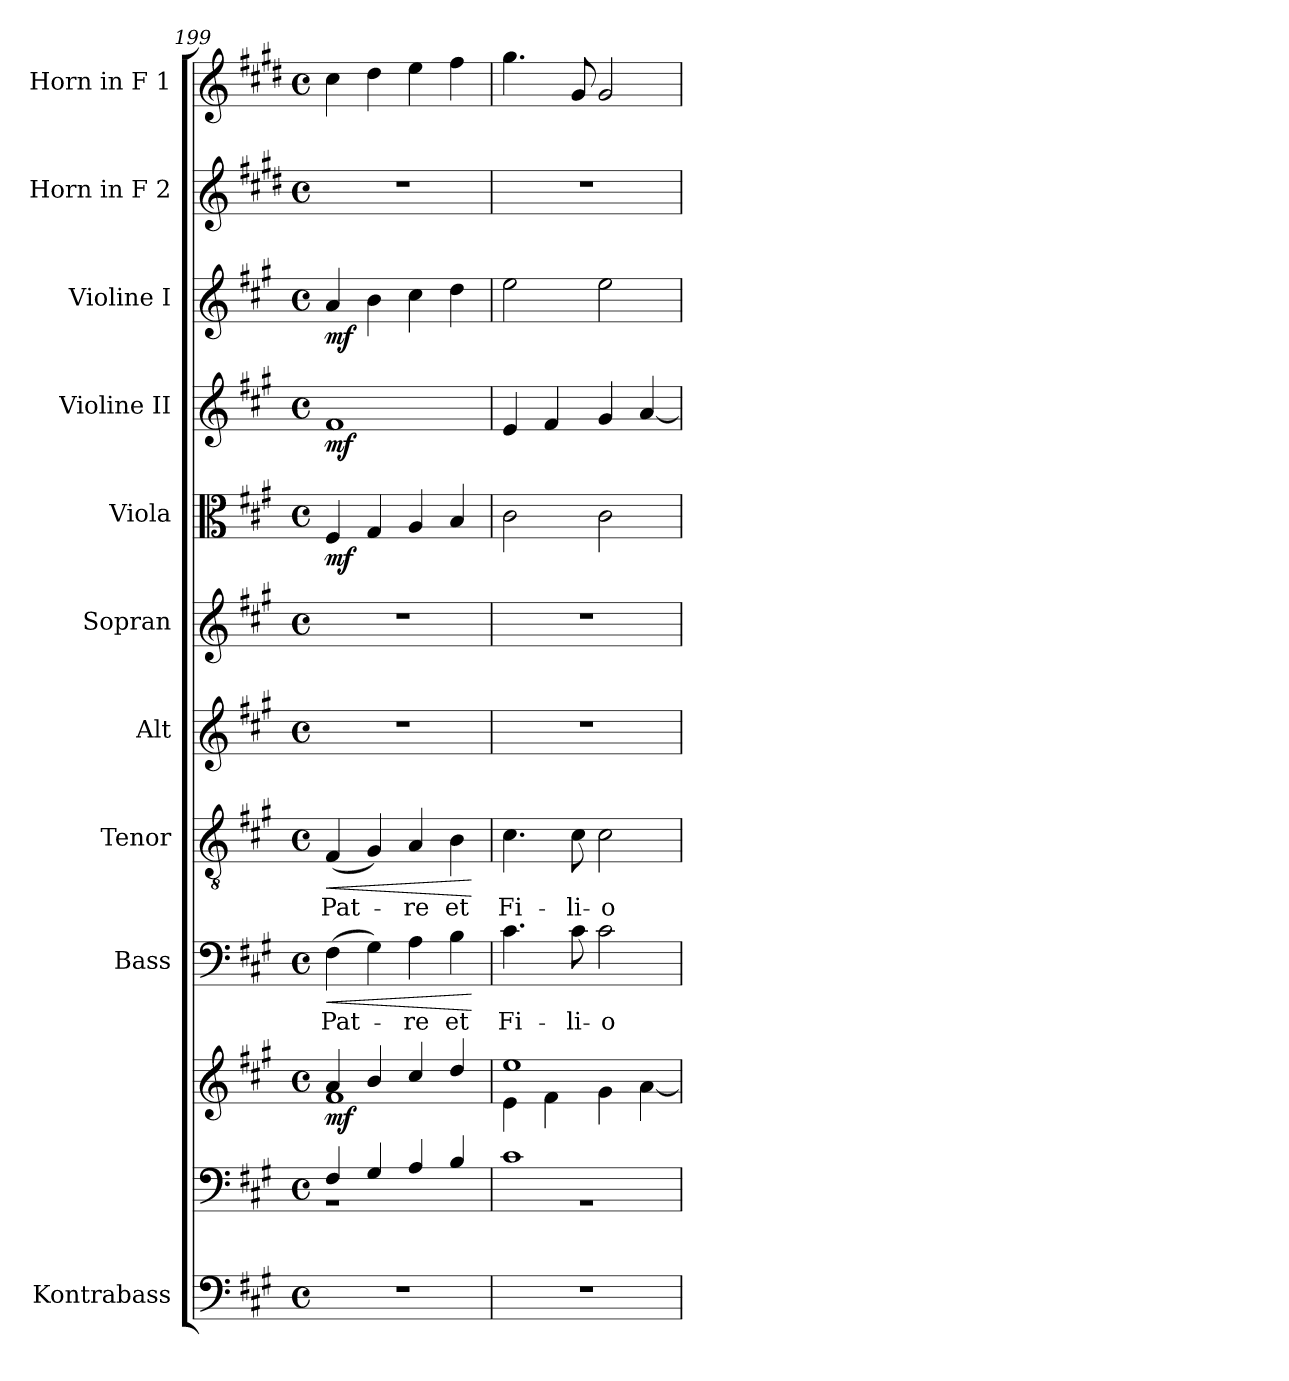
**kern	**kern	**kern	**dynam	**kern	**text	**dynam	**kern	**text	**dynam	**kern	**kern	**kern	**dynam	**kern	**dynam	**kern	**dynam	**kern	**kern
*part11	*part10	*part10	*part10	*part9	*part9	*part9	*part8	*part8	*part8	*part7	*part6	*part5	*part5	*part4	*part4	*part3	*part3	*part2	*part1
*staff12	*staff11	*staff10	*staff10/11	*staff9	*staff9	*staff9	*staff8	*staff8	*staff8	*staff7	*staff6	*staff5	*staff5	*staff4	*staff4	*staff3	*staff3	*staff2	*staff1
*I"Kontrabass	*	*	*	*I"Bass	*	*	*I"Tenor	*	*	*I"Alt	*I"Sopran	*I"Viola	*	*I"Violine II	*	*I"Violine I	*	*I"Horn in F 2	*I"Horn in F 1
*I'Kb.	*	*	*	*I'B.	*	*	*I'T.	*	*	*I'A.	*I'S.	*I'Vla.	*	*I'Vl. II	*	*I'Vl. I	*	*	*
*clefF4	*clefF4	*clefG2	*	*clefF4	*	*	*clefGv2	*	*	*clefG2	*clefG2	*clefC3	*	*clefG2	*	*clefG2	*	*clefG2	*clefG2
*ITrd7c12	*	*	*	*	*	*	*	*	*	*	*	*	*	*	*	*	*	*ITrd4c7	*ITrd4c7
*k[f#c#g#]	*k[f#c#g#]	*k[f#c#g#]	*	*k[f#c#g#]	*	*	*k[f#c#g#]	*	*	*k[f#c#g#]	*k[f#c#g#]	*k[f#c#g#]	*	*k[f#c#g#]	*	*k[f#c#g#]	*	*k[f#c#g#]	*k[f#c#g#]
*A:	*A:	*A:	*	*A:	*	*	*A:	*	*	*A:	*A:	*A:	*	*A:	*	*A:	*	*A:	*A:
*M4/4	*M4/4	*M4/4	*	*M4/4	*	*	*M4/4	*	*	*M4/4	*M4/4	*M4/4	*	*M4/4	*	*M4/4	*	*M4/4	*M4/4
*met(c)	*met(c)	*met(c)	*	*met(c)	*	*	*met(c)	*	*	*met(c)	*met(c)	*met(c)	*	*met(c)	*	*met(c)	*	*met(c)	*met(c)
=199	=199	=199	=199	=199	=199	=199	=199	=199	=199	=199	=199	=199	=199	=199	=199	=199	=199	=199	=199
*	*^	*^	*	*	*	*	*	*	*	*	*	*	*	*	*	*	*	*	*
!	!	!	!	!	!LO:DY:b	!	!LO:LY:b	!LO:HP:b	!	!LO:LY:b	!LO:HP:b	!	!	!	!LO:DY:b	!	!LO:DY:b	!	!LO:DY:b	!	!
1r	4F#/	1rBB	4a/	1f#	mf	(>4F#\	Pat-	<	(<4F#/	Pat-	<	1r	1r	4F#/	mf	1f#	mf	4a/	mf	1r	4f#\
.	4G#/	.	4b/	.	.	4G#\)	.	.	4G#/)	.	.	.	.	4G#/	.	.	.	4b\	.	.	4g#\
!	!	!	!	!	!	!	!LO:LY:b	!	!	!LO:LY:b	!	!	!	!	!	!	!	!	!	!	!
.	4A/	.	4cc#/	.	.	4A\	-re	.	4A/	-re	.	.	.	4A/	.	.	.	4cc#\	.	.	4a\
!	!	!	!	!	!	!	!LO:LY:b	!	!	!LO:LY:b	!	!	!	!	!	!	!	!	!	!	!
.	4B/	.	4dd/	.	.	4B\	et	.	4B\	et	.	.	.	4B/	.	.	.	4dd\	.	.	4b\
*	*v	*v	*	*	*	*	*	*	*	*	*	*	*	*	*	*	*	*	*	*	*
*	*	*v	*v	*	*	*	*	*	*	*	*	*	*	*	*	*	*	*	*	*
.	.	.	.	.	.	[	.	.	[	.	.	.	.	.	.	.	.	.	.
=200	=200	=200	=200	=200	=200	=200	=200	=200	=200	=200	=200	=200	=200	=200	=200	=200	=200	=200	=200
*	*^	*^	*	*	*	*	*	*	*	*	*	*	*	*	*	*	*	*	*
!	!	!	!	!	!	!	!LO:LY:b	!	!	!LO:LY:b	!	!	!	!	!	!	!	!	!	!	!
1r	1c#	1rBB	1ee	4e\	.	4.c#\	Fi-	.	4.c#\	Fi-	.	1r	1r	2c#\	.	4e/	.	2ee\	.	1r	4.cc#\
.	.	.	.	4f#\	.	.	.	.	.	.	.	.	.	.	.	4f#/	.	.	.	.	.
!	!	!	!	!	!	!	!LO:LY:b	!	!	!LO:LY:b	!	!	!	!	!	!	!	!	!	!	!
.	.	.	.	.	.	8c#\	-li-	.	8c#\	-li-	.	.	.	.	.	.	.	.	.	.	8c#/
!	!	!	!	!	!	!	!LO:LY:b	!	!	!LO:LY:b	!	!	!	!	!	!	!	!	!	!	!
.	.	.	.	4g#\	.	2c#\	-o	.	2c#\	-o	.	.	.	2c#\	.	4g#/	.	2ee\	.	.	2c#/
.	.	.	.	[<4a\	.	.	.	.	.	.	.	.	.	.	.	[4a/	.	.	.	.	.
*	*v	*v	*	*	*	*	*	*	*	*	*	*	*	*	*	*	*	*	*	*	*
*	*	*v	*v	*	*	*	*	*	*	*	*	*	*	*	*	*	*	*	*	*
=	=	=	=	=	=	=	=	=	=	=	=	=	=	=	=	=	=	=	=
*-	*-	*-	*-	*-	*-	*-	*-	*-	*-	*-	*-	*-	*-	*-	*-	*-	*-	*-	*-
